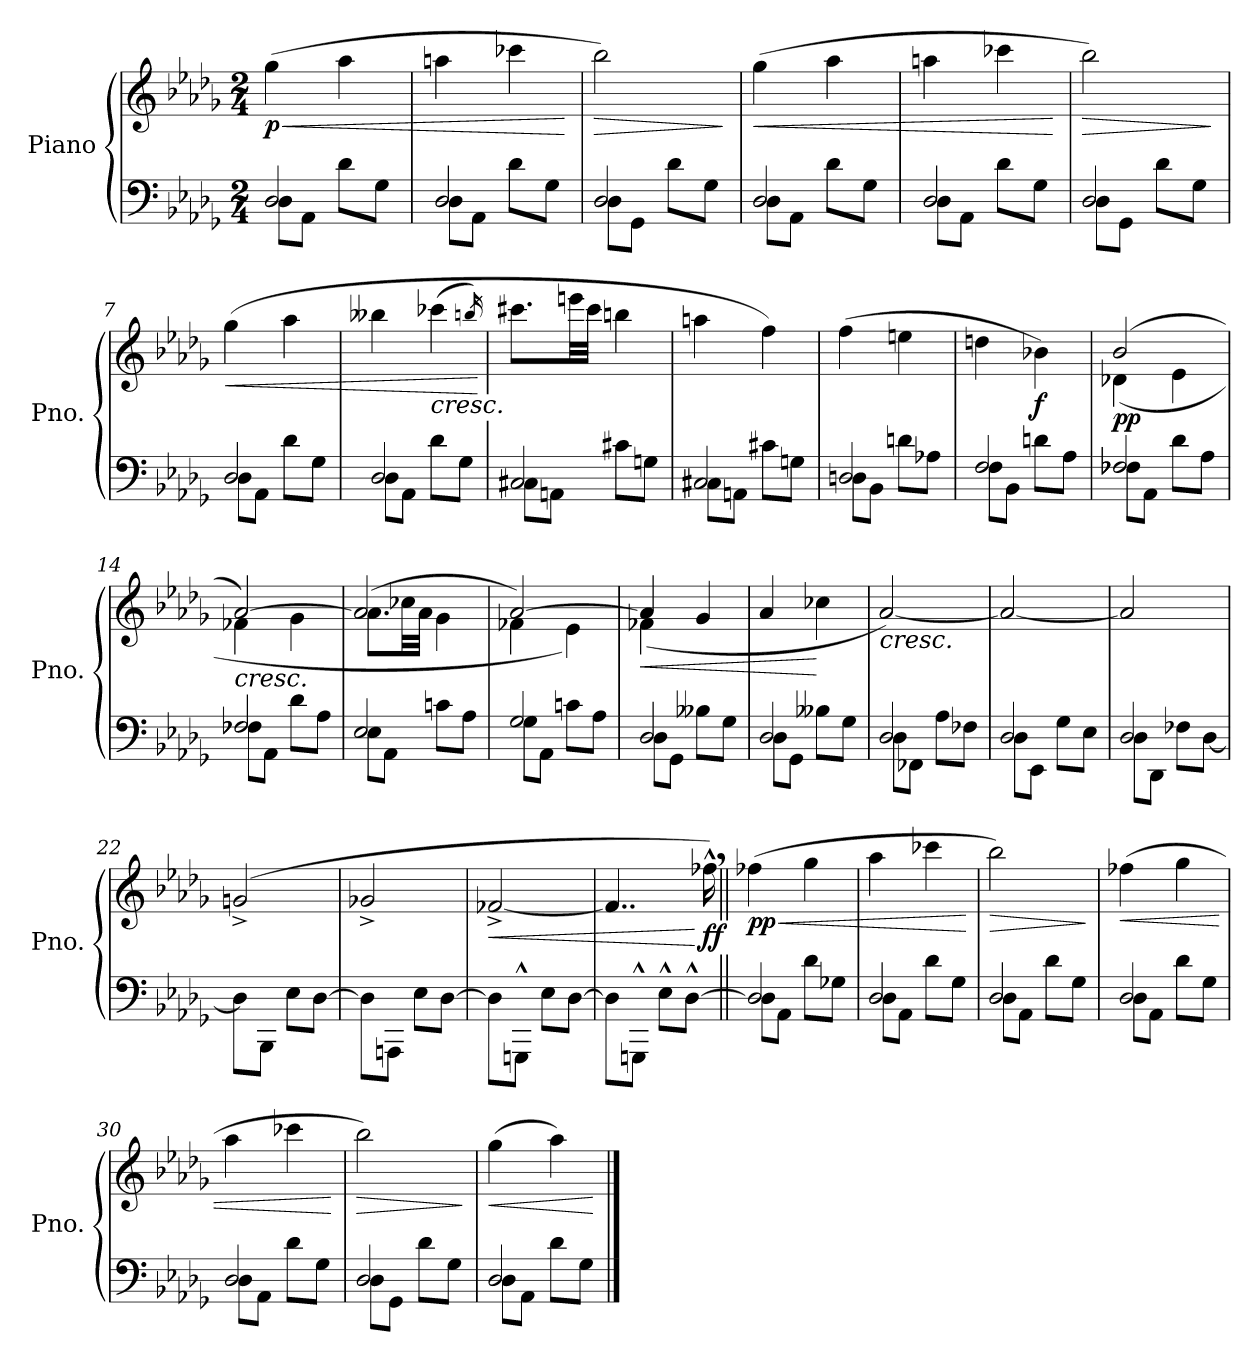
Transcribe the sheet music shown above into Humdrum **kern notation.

**kern	**kern	**dynam
*part1	*part1	*part1
*staff2	*staff1	*staff1/2
*I"Piano	*	*
*I'Pno.	*	*
*clefF4	*clefG2	*
*k[b-e-a-d-g-]	*k[b-e-a-d-g-]	*
*M2/4	*M2/4	*
*MM96	*MM96	*
=1	=1	=1
*^	*	*
!	!	!	!LO:HP:b
!	!	!	!LO:DY:n=1:b
2D-/	8D-\L	(>4gg-\	< p
.	8AA-\J	.	.
.	8d-\L	4aa-\	.
.	8G-\J	.	.
=2	=2	=2	=2
2D-/	8D-\L	4aan\	.
.	8AA-\J	.	.
.	8d-\L	4ccc-X\	.
.	8G-\J	.	.
*v	*v	*	*
.	.	[
=3	=3	=3
*^	*	*
!	!	!	!LO:HP:b
2D-/	8D-\L	2bb-\)	>
.	8GG-\J	.	.
.	8d-\L	.	.
.	8G-\J	.	.
*v	*v	*	*
.	.	]
=4	=4	=4
*^	*	*
!	!	!	!LO:HP:b
2D-/	8D-\L	(>4gg-\	<
.	8AA-\J	.	.
.	8d-\L	4aa-\	.
.	8G-\J	.	.
=5	=5	=5	=5
2D-/	8D-\L	4aan\	.
.	8AA-\J	.	.
.	8d-\L	4ccc-X\	.
.	8G-\J	.	.
*v	*v	*	*
.	.	[
=6	=6	=6
*^	*	*
!	!	!	!LO:HP:b
2D-/	8D-\L	2bb-\)	>
.	8GG-\J	.	.
.	8d-\L	.	.
.	8G-\J	.	.
*v	*v	*	*
.	.	]
!!LO:LB:g=z
=7	=7	=7
*^	*	*
!	!	!	!LO:HP:b
2D-/	8D-\L	(>4gg-\	<
.	8AA-\J	.	.
.	8d-\L	4aa-\	.
.	8G-\J	.	.
=8	=8	=8	=8
2D-/	8D-\L	4bb--X\	.
.	8AA-\J	.	.
!	!	!LO:TX:b:i:t=cresc.	!
.	8d-\L	(>4ccc-X\	.
.	8G-\J	.	.
*v	*v	*	*
.	16qbbn/)	.
.	.	[
=9	=9	=9
*^	*	*
2C#X/	8C#\L	8.ccc#X\L	.
.	8AAn\J	.	.
.	.	32eeen\LL	.
.	.	32ccc#\JJJ	.
.	8c#X\L	4bbn\	.
.	8Gn\J	.	.
=10	=10	=10	=10
2C#X/	8C#\L	4aan\	.
.	8AAn\J	.	.
.	8c#X\L	4ff\)	.
.	8Gn\J	.	.
=11	=11	=11	=11
2Dn/	8D\L	(>4ff\	.
.	8BB-\J	.	.
.	8dn\L	4een\	.
.	8A-X\J	.	.
!!LO:LB:g=z
=12	=12	=12	=12
2F/	8F\L	4ddn\	.
.	8BB-\J	.	.
!	!	!	!LO:DY:b
.	8dn\L	4b-X\)	f
.	8A-\J	.	.
=13	=13	=13	=13
*	*	*^	*
!	!	!	!	!LO:DY:b
2F-X/	8F-\L	(>2b-/	(<4d-X\	pp
.	8AA-\J	.	.	.
.	8d-\L	.	4e-\	.
.	8A-\J	.	.	.
=14	=14	=14	=14	=14
!	!	!LO:TX:b:i:t=cresc.	!	!
2F-X/	8F-\L	[2a-/)	4f-X\	.
.	8AA-\J	.	.	.
.	8d-\L	.	4g-\	.
.	8A-\J	.	.	.
=15	=15	=15	=15	=15
2E-/	8E-\L	(>2a-/]	8.a-\L	.
.	8AA-\J	.	.	.
.	.	.	32cc-X\LL	.
.	.	.	32a-\JJJ	.
.	8cn\L	.	4g-\	.
.	8A-\J	.	.	.
=16	=16	=16	=16	=16
2G-/	8G-\L	[2a-/)	4f-X\	.
.	8AA-\J	.	.	.
.	8cn\L	.	4e-\)	.
.	8A-\J	.	.	.
=17	=17	=17	=17	=17
!	!	!	!	!LO:HP:b
2D-/	8D-\L	4a-/]	(>4f-X\	<
.	8GG-\J	.	.	.
.	8B--X\L	4g-/	4ryy	.
.	8G-\J	.	.	.
*	*	*v	*v	*
!!LO:LB:g=z
=18	=18	=18	=18
2D-/	8D-\L	4a-/	.
.	8GG-\J	.	.
.	8B--X\L	4cc-X\	[
.	8G-\J	.	.
=19	=19	=19	=19
!	!	!LO:TX:b:i:t=cresc.	!
2D-/	8D-\L	[2a-/)	.
.	8FF-X\J	.	.
.	8A-\L	.	.
.	8F-X\J	.	.
=20	=20	=20	=20
2D-/	8D-\L	2a-/_	.
.	8EE-\J	.	.
.	8G-\L	.	.
.	8E-\J	.	.
=21	=21	=21	=21
2D-/	8D-\L	2a-/]	.
.	8DD-\J	.	.
.	8F-X\L	.	.
.	[8D-\J	.	.
*v	*v	*	*
=22	=22	=22
8D-\L]	(>2gn^/	.
8BBB-\J	.	.
8E-\L	.	.
[8D-\J	.	.
=23	=23	=23
8D-\L]	2g-X^/	.
8AAAn\J	.	.
8E-\L	.	.
[8D-\J	.	.
=24	=24	=24
!	!	!LO:HP:b
8D-\L]	[2f-X^/	<
8GGGn^^\J	.	.
8E-\L	.	.
[8D-\J	.	.
!!LO:LB:g=z
=25	=25	=25
8D-\L]	4..f-/]	.
8GGGn^^\J	.	.
8E-^^\L	.	.
[8D-^^\J	.	.
!	!	!LO:DY:n=1:b
.	16ff-X^^,\)	[ ff
=26||	=26||	=26||
*^	*	*
!	!	!	!LO:HP:b
!	!	!	!LO:DY:n=1:b
2D-/]	8D-\L	(>4ff-X\	< pp
.	8AA-\J	.	.
.	8d-\L	4gg-\	.
.	8G-X\J	.	.
=27	=27	=27	=27
2D-/	8D-\L	4aa-\	.
.	8AA-\J	.	.
.	8d-\L	4ccc-X\	.
.	8G-\J	.	.
*v	*v	*	*
.	.	[
=28	=28	=28
*^	*	*
!	!	!	!LO:HP:b
2D-/	8D-\L	2bb-\)	>
.	8AA-\J	.	.
.	8d-\L	.	.
.	8G-\J	.	.
*v	*v	*	*
.	.	]
=29	=29	=29
*^	*	*
!	!	!	!LO:HP:b
2D-/	8D-\L	(>4ff-X\	<
.	8AA-\J	.	.
.	8d-\L	4gg-\	.
.	8G-\J	.	.
=30	=30	=30	=30
2D-/	8D-\L	4aa-\	.
.	8AA-\J	.	.
.	8d-\L	4ccc-X\	.
.	8G-\J	.	.
*v	*v	*	*
.	.	[
!!LO:PB:g=z
=31	=31	=31
*^	*	*
!	!	!	!LO:HP:b
2D-/	8D-\L	2bb-\)	>
.	8GG-\J	.	.
.	8d-\L	.	.
.	8G-\J	.	.
*v	*v	*	*
.	.	]
=32	=32	=32
*^	*	*
!	!	!	!LO:HP:b
2D-/	8D-\L	(>4gg-\	<
.	8AA-\J	.	.
.	8d-\L	4aa-\)	.
.	8G-\J	.	.
*v	*v	*	*
.	.	[
==	==	==
*-	*-	*-
